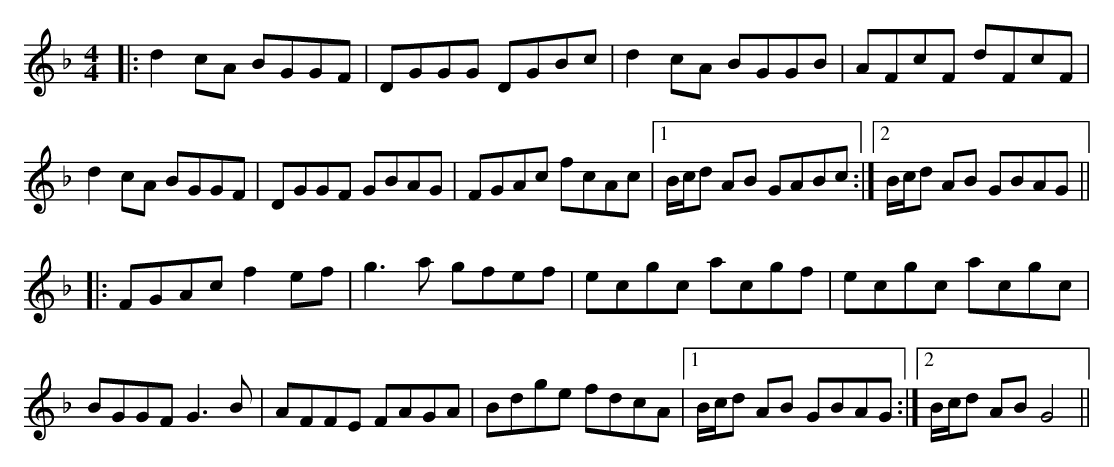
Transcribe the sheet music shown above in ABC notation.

X:1
M:4/4
K:Gdor
|:d2cA BGGF|DGGG DGBc|d2cA BGGB|AFcF dFcF|
d2cA BGGF|DGGF GBAG|FGAc fcAc|1 B/c/d AB GABc:|2 B/c/d AB GBAG||
|:FGAc f2ef|g3a gfef|ecgc acgf|ecgc acgc|
BGGF G3B|AFFE FAGA|Bdge fdcA|1 B/c/d AB GBAG:|2 B/c/d AB G4||
